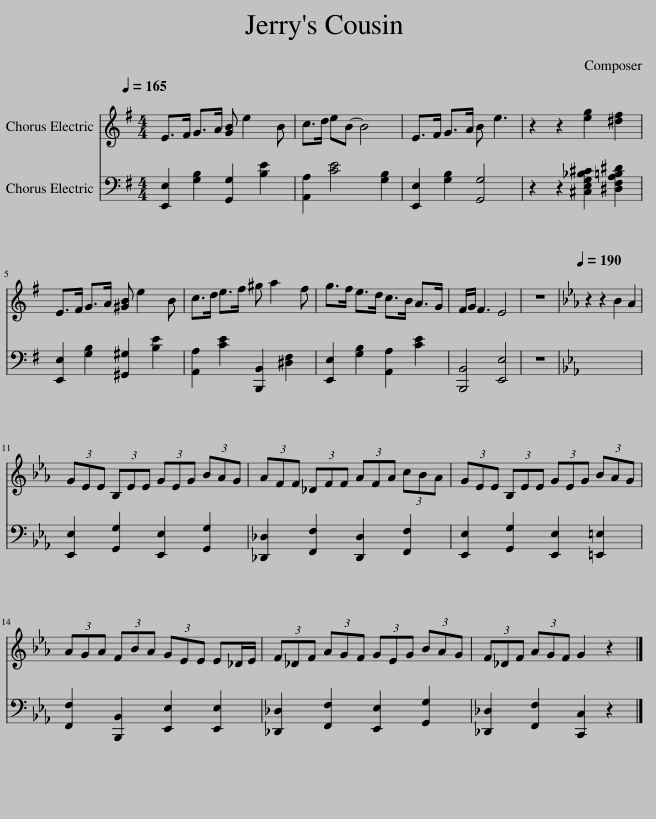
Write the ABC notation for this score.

X:1
%%score 1 2
L:1/8
Q:1/4=165
M:4/4
I:linebreak $
K:G
V:1 treble
V:2 bass
V:1
 E>F G>A [GB] e2 B | c>d eB- B4 | E>F G>A B e3 | z2 z2 [eg]2 [^df]2 |$ E>F G>A [^GB] e2 B | %5
 c>d e>f ^g a2 f | g>f e>d c>B A>G | F/G/ F3 E4 | z8 |[K:Eb] z2 z2[Q:1/4=190] B2 A2 |$ %10
 (3GEE (3B,EE (3GEG (3BAG | (3AFF (3_DFF (3AFA (3cBA | (3GEE (3B,EE (3GEG (3BAG |$ (3AGA (3FBA (3GEE E_D/E/ | (3F_DF (3AGF (3GEG (3BAG | %15
 (3F_DF (3AGF G2 z2 |] %16
V:2
 [E,,E,]2 [G,B,]2 [G,,G,]2 [B,E]2 | [A,,A,]2 [CE]4 [G,B,]2 | [E,,E,]2 [G,B,]2 [G,,G,]4 | z2 z2 [^C,E,G,_B,^C]2 [^D,F,A,=B,^D]2 |$ [E,,E,]2 [G,B,]2 [^G,,^G,]2 [B,E]2 | %5
 [A,,A,]2 [CE]2 [B,,,B,,]2 [^D,F,]2 | [E,,E,]2 [G,B,]2 [A,,A,]2 [CE]2 | [B,,,B,,]4 [E,,E,]4 | z8 |[K:Eb] x8 |$ %10
 [E,,E,]2 [G,,G,]2 [E,,E,]2 [G,,G,]2 | [_D,,_D,]2 [F,,F,]2 [D,,D,]2 [F,,F,]2 | [E,,E,]2 [G,,G,]2 [E,,E,]2 [=E,,=E,]2 |$ [F,,F,]2 [B,,,B,,]2 [E,,E,]2 [E,,E,]2 | [_D,,_D,]2 [F,,F,]2 [E,,E,]2 [G,,G,]2 | %15
 [_D,,_D,]2 [F,,F,]2 [C,,C,]2 z2 |] %16
